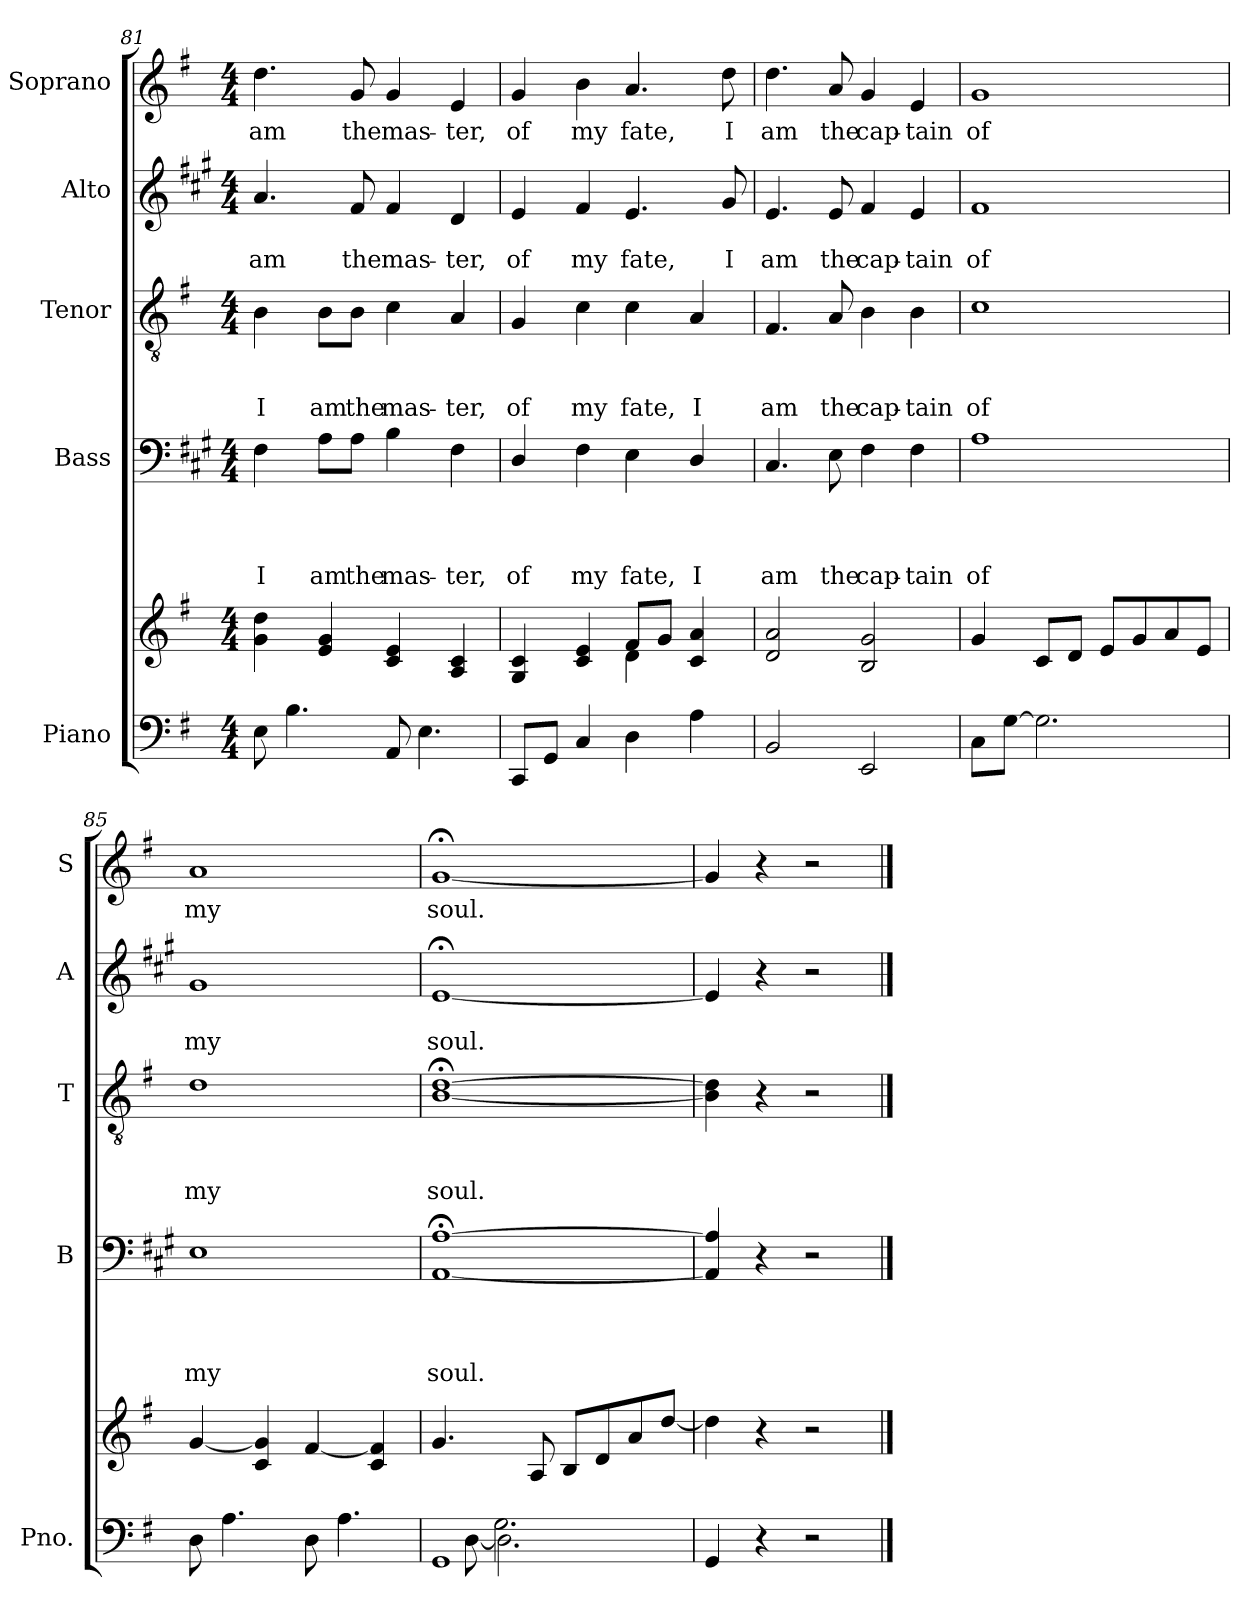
**kern	**kern	**kern	**text	**text	**text	**text	**kern	**text	**text	**text	**kern	**text	**text	**kern	**text
*part5	*part5	*part4	*part4	*part4	*part4	*part4	*part3	*part3	*part3	*part3	*part2	*part2	*part2	*part1	*part1
*staff6	*staff5	*staff4	*staff4	*staff4	*staff4	*staff4	*staff3	*staff3	*staff3	*staff3	*staff2	*staff2	*staff2	*staff1	*staff1
*I"Piano	*	*I"Bass	*	*	*	*	*I"Tenor	*	*	*	*I"Alto	*	*	*I"Soprano	*
*I'Pno.	*	*I'B	*	*	*	*	*I'T	*	*	*	*I'A	*	*	*I'S	*
*clefF4	*clefG2	*clefF4	*	*	*	*	*clefGv2	*	*	*	*clefG2	*	*	*clefG2	*
*	*	*ITrd1c2	*	*	*	*	*	*	*	*	*ITrd1c2	*	*	*	*
*k[f#]	*k[f#]	*k[f#]	*	*	*	*	*k[f#]	*	*	*	*k[f#]	*	*	*k[f#]	*
*G:	*G:	*G:	*	*	*	*	*G:	*	*	*	*G:	*	*	*G:	*
*M4/4	*M4/4	*M4/4	*	*	*	*	*M4/4	*	*	*	*M4/4	*	*	*M4/4	*
=81	=81	=81	=81	=81	=81	=81	=81	=81	=81	=81	=81	=81	=81	=81	=81
!	!	!	!	!	!	!LO:LY:b	!	!	!	!LO:LY:b	!	!	!LO:LY:b	!	!LO:LY:b
8E\	4g\ 4dd\	4E\	.	.	.	I	4B\	.	.	I	4.g/	.	am	4.dd\	am
4.B\	.	.	.	.	.	.	.	.	.	.	.	.	.	.	.
!	!	!	!	!	!	!LO:LY:b	!	!	!	!LO:LY:b	!	!	!	!	!
.	4e/ 4g/	8G\L	.	.	.	am	8B\L	.	.	am	.	.	.	.	.
!	!	!	!	!	!	!LO:LY:b	!	!	!	!LO:LY:b	!	!	!LO:LY:b	!	!LO:LY:b
.	.	8G\J	.	.	.	the	8B\J	.	.	the	8e/	.	the	8g/	the
!	!	!	!	!	!	!LO:LY:b	!	!	!	!LO:LY:b	!	!	!LO:LY:b	!	!LO:LY:b
8AA/	4c/ 4e/	4A\	.	.	.	mas-	4c\	.	.	mas-	4e/	.	mas-	4g/	mas-
4.E\	.	.	.	.	.	.	.	.	.	.	.	.	.	.	.
!	!	!	!	!	!	!LO:LY:b	!	!	!	!LO:LY:b	!	!	!LO:LY:b	!	!LO:LY:b
.	4A/ 4c/	4E\	.	.	.	-ter,	4A/	.	.	-ter,	4c/	.	-ter,	4e/	-ter,
!!LO:PB:g=z
=82	=82	=82	=82	=82	=82	=82	=82	=82	=82	=82	=82	=82	=82	=82	=82
*	*^	*	*	*	*	*	*	*	*	*	*	*	*	*	*
!	!	!	!	!	!	!	!LO:LY:b	!	!	!	!LO:LY:b	!	!	!LO:LY:b	!	!LO:LY:b
8CC/L	4G/ 4c/	2ryy	4C/	.	.	.	of	4G/	.	.	of	4d/	.	of	4g/	of
8GG/J	.	.	.	.	.	.	.	.	.	.	.	.	.	.	.	.
!	!	!	!	!	!	!	!LO:LY:b	!	!	!	!LO:LY:b	!	!	!LO:LY:b	!	!LO:LY:b
4C/	4c/ 4e/	.	4E\	.	.	.	my	4c\	.	.	my	4e/	.	my	4b\	my
!	!	!	!	!	!	!	!LO:LY:b	!	!	!	!LO:LY:b	!	!	!LO:LY:b	!	!LO:LY:b
4D\	8f#/L	4d\	4D\	.	.	.	fate,	4c\	.	.	fate,	4.d/	.	fate,	4.a/	fate,
.	8g/J	.	.	.	.	.	.	.	.	.	.	.	.	.	.	.
!	!	!	!	!	!	!	!LO:LY:b	!	!	!	!LO:LY:b	!	!	!	!	!
4A\	4c/ 4a/	4ryy	4C/	.	.	.	I	4A/	.	.	I	.	.	.	.	.
!	!	!	!	!	!	!	!	!	!	!	!	!	!	!LO:LY:b	!	!LO:LY:b
.	.	.	.	.	.	.	.	.	.	.	.	8f#/	.	I	8dd\	I
*	*v	*v	*	*	*	*	*	*	*	*	*	*	*	*	*	*
=83	=83	=83	=83	=83	=83	=83	=83	=83	=83	=83	=83	=83	=83	=83	=83
!	!	!	!	!	!	!LO:LY:b	!	!	!	!LO:LY:b	!	!	!LO:LY:b	!	!LO:LY:b
2BB/	2d/ 2a/	4.BB/	.	.	.	am	4.F#/	.	.	am	4.d/	.	am	4.dd\	am
!	!	!	!	!	!	!LO:LY:b	!	!	!	!LO:LY:b	!	!	!LO:LY:b	!	!LO:LY:b
.	.	8D\	.	.	.	the	8A/	.	.	the	8d/	.	the	8a/	the
!	!	!	!	!	!	!LO:LY:b	!	!	!	!LO:LY:b	!	!	!LO:LY:b	!	!LO:LY:b
2EE/	2B/ 2g/	4E\	.	.	.	cap-	4B\	.	.	cap-	4e/	.	cap-	4g/	cap-
!	!	!	!	!	!	!LO:LY:b	!	!	!	!LO:LY:b	!	!	!LO:LY:b	!	!LO:LY:b
.	.	4E\	.	.	.	-tain	4B\	.	.	-tain	4d/	.	-tain	4e/	-tain
=84	=84	=84	=84	=84	=84	=84	=84	=84	=84	=84	=84	=84	=84	=84	=84
!	!	!	!	!	!	!LO:LY:b	!	!	!	!LO:LY:b	!	!	!LO:LY:b	!	!LO:LY:b
8C\L	4g/	1G	.	.	.	of	1c	.	.	of	1e	.	of	1g	of
[8G\J	.	.	.	.	.	.	.	.	.	.	.	.	.	.	.
2.G\]	8c/L	.	.	.	.	.	.	.	.	.	.	.	.	.	.
.	8d/J	.	.	.	.	.	.	.	.	.	.	.	.	.	.
.	8e/L	.	.	.	.	.	.	.	.	.	.	.	.	.	.
.	8g/	.	.	.	.	.	.	.	.	.	.	.	.	.	.
.	8a/	.	.	.	.	.	.	.	.	.	.	.	.	.	.
.	8e/J	.	.	.	.	.	.	.	.	.	.	.	.	.	.
=85	=85	=85	=85	=85	=85	=85	=85	=85	=85	=85	=85	=85	=85	=85	=85
!	!	!	!	!	!	!LO:LY:b	!	!	!	!LO:LY:b	!	!	!LO:LY:b	!	!LO:LY:b
8D\	[4g/	1D	.	.	.	my	1d	.	.	my	1f#	.	my	1a	my
4.A\	.	.	.	.	.	.	.	.	.	.	.	.	.	.	.
.	4c/ 4g/]	.	.	.	.	.	.	.	.	.	.	.	.	.	.
8D\	[4f#/	.	.	.	.	.	.	.	.	.	.	.	.	.	.
4.A\	.	.	.	.	.	.	.	.	.	.	.	.	.	.	.
.	4c/ 4f#/]	.	.	.	.	.	.	.	.	.	.	.	.	.	.
=86	=86	=86	=86	=86	=86	=86	=86	=86	=86	=86	=86	=86	=86	=86	=86
*^	*	*	*	*	*	*	*	*	*	*	*	*	*	*	*
*	*^	*	*	*	*	*	*	*	*	*	*	*	*	*	*	*
!	!	!	!	!	!	!	!	!LO:LY:b	!	!	!	!LO:LY:b	!	!	!LO:LY:b	!	!LO:LY:b
1GG	8ryy	4ryy	4.g/	[1GG;< [1G;<	.	.	.	soul.	[1B;< [1d;<	.	.	soul.	[1d;<	.	soul.	[1g;<	soul.
.	[<8D\	.	.	.	.	.	.	.	.	.	.	.	.	.	.	.	.
.	2.D\]	2.G\	.	.	.	.	.	.	.	.	.	.	.	.	.	.	.
.	.	.	8A/	.	.	.	.	.	.	.	.	.	.	.	.	.	.
.	.	.	8B/L	.	.	.	.	.	.	.	.	.	.	.	.	.	.
.	.	.	8d/	.	.	.	.	.	.	.	.	.	.	.	.	.	.
.	.	.	8a/	.	.	.	.	.	.	.	.	.	.	.	.	.	.
.	.	.	[8dd/J	.	.	.	.	.	.	.	.	.	.	.	.	.	.
*v	*v	*v	*	*	*	*	*	*	*	*	*	*	*	*	*	*	*
=87	=87	=87	=87	=87	=87	=87	=87	=87	=87	=87	=87	=87	=87	=87	=87
4GG/	4dd\]	4GG/] 4G/]	.	.	.	.	4B\] 4d\]	.	.	.	4d/]	.	.	4g/]	.
4r	4r	4r	.	.	.	.	4r	.	.	.	4r	.	.	4r	.
2r	2r	2r	.	.	.	.	2r	.	.	.	2r	.	.	2r	.
==	==	==	==	==	==	==	==	==	==	==	==	==	==	==	==
*-	*-	*-	*-	*-	*-	*-	*-	*-	*-	*-	*-	*-	*-	*-	*-
